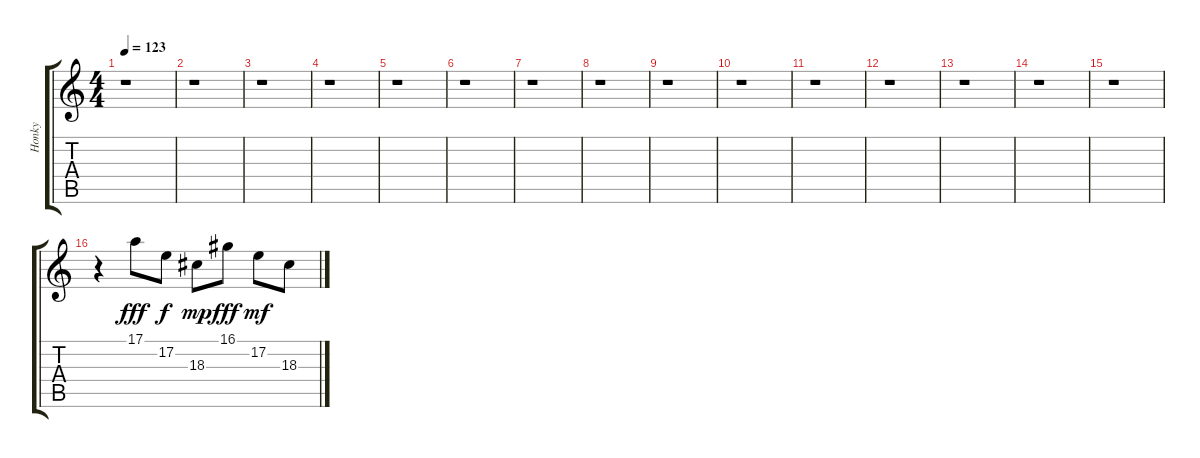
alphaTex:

\track ("Honky" "Honky") {instrument honkytonkpiano}
\staff {score tabs}
\tuning (E4 B3 G3 D3 A2 E2) {hide}
\ts (4 4)
\tempo 123
\clef g2
\ks c
r.1{dy fff} |
r.1 |
r.1 |
r.1 |
r.1 |
r.1 |
r.1 |
r.1 |
r.1 |
r.1 |
r.1 |
r.1 |
r.1 |
r.1 |
r.1 |
r.4 17.1.8 17.2.8{dy f} 18.3.8{dy mp} 16.1.8{dy fff} 17.2.8{dy mf} 18.3.8
